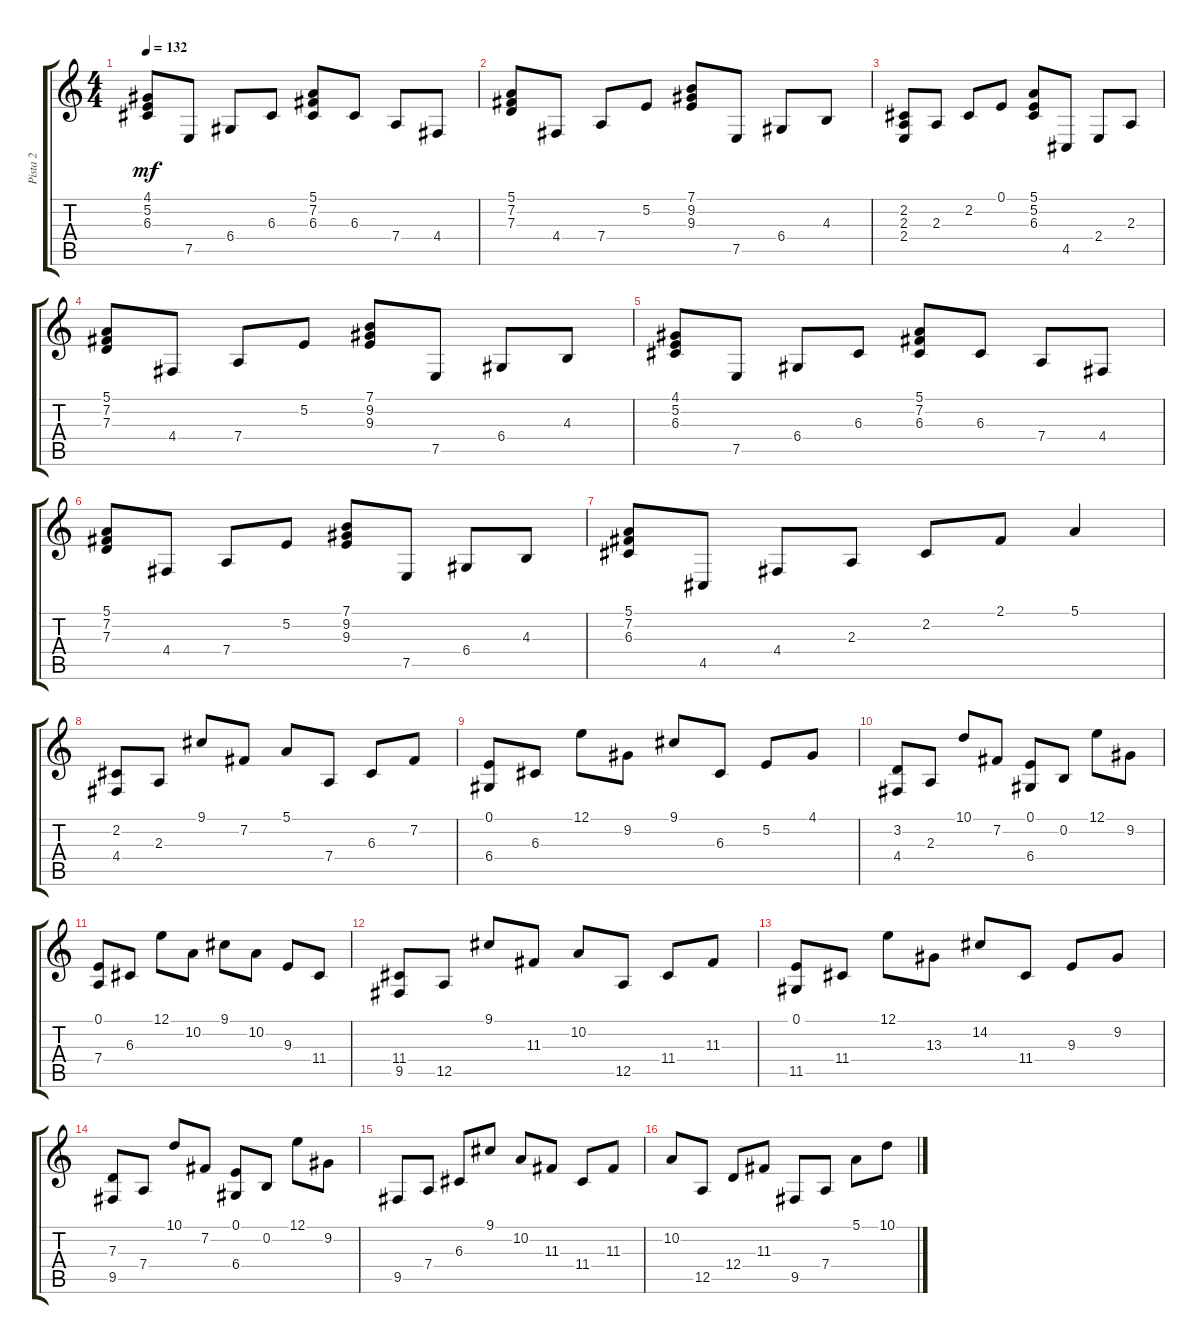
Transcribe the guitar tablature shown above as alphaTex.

\track ("Pista 2" "Pista 2") {instrument brightacousticpiano}
\staff {score tabs}
\tuning (E4 B3 G3 D3 A2 E2) {hide}
\ts (4 4)
\tempo 132
\clef g2
\ks c
(4.1 5.2 6.3).8{dy mf} 7.5.8 6.4.8 6.3.8 (5.1 7.2 6.3).8 6.3.8 7.4.8 4.4.8 |
(5.1 7.2 7.3).8 4.4.8 7.4.8 5.2.8 (7.1 9.2 9.3).8 7.5.8 6.4.8 4.3.8 |
(2.2 2.3 2.4).8 2.3.8 2.2.8 0.1.8 (5.1 5.2 6.3).8 4.5.8 2.4.8 2.3.8 |
(5.1 7.2 7.3).8 4.4.8 7.4.8 5.2.8 (7.1 9.2 9.3).8 7.5.8 6.4.8 4.3.8 |
(4.1 5.2 6.3).8 7.5.8 6.4.8 6.3.8 (5.1 7.2 6.3).8 6.3.8 7.4.8 4.4.8 |
(5.1 7.2 7.3).8 4.4.8 7.4.8 5.2.8 (7.1 9.2 9.3).8 7.5.8 6.4.8 4.3.8 |
(5.1 7.2 6.3).8 4.5.8 4.4.8 2.3.8 2.2.8 2.1.8 5.1.4 |
(2.2 4.4).8 2.3.8 9.1.8 7.2.8 5.1.8 7.4.8 6.3.8 7.2.8 |
(0.1 6.4).8 6.3.8 12.1.8 9.2.8 9.1.8 6.3.8 5.2.8 4.1.8 |
(3.2 4.4).8 2.3.8 10.1.8 7.2.8 (0.1 6.4).8 0.2.8 12.1.8 9.2.8 |
(0.1 7.4).8 6.3.8 12.1.8 10.2.8 9.1.8 10.2.8 9.3.8 11.4.8 |
(11.4 9.5).8 12.5.8 9.1.8 11.3.8 10.2.8 12.5.8 11.4.8 11.3.8 |
(0.1 11.5).8 11.4.8 12.1.8 13.3.8 14.2.8 11.4.8 9.3.8 9.2.8 |
(7.3 9.5).8 7.4.8 10.1.8 7.2.8 (0.1 6.4).8 0.2.8 12.1.8 9.2.8 |
9.5.8 7.4.8 6.3.8 9.1.8 10.2.8 11.3.8 11.4.8 11.3.8 |
10.2.8 12.5.8 12.4.8 11.3.8 9.5.8 7.4.8 5.1.8 10.1.8
